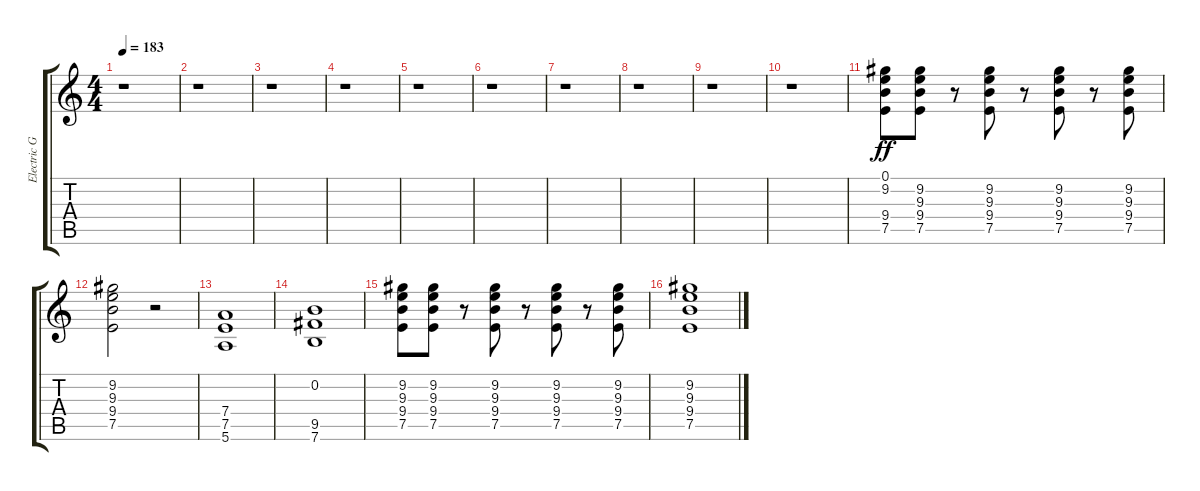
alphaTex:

\track ("Electric Guitar" "Electric G") {instrument overdrivenguitar}
\staff {score tabs}
\tuning (E4 B3 G3 D3 A2 E2) {hide}
\ts (4 4)
\tempo 183
\clef g2
\ks c
r.1{dy ff} |
r.1 |
r.1 |
r.1 |
r.1 |
r.1 |
r.1 |
r.1 |
r.1 |
r.1 |
(0.1 9.2 9.4 7.5).8 (9.2 9.3 9.4 7.5).8 r.8 (9.2 9.3 9.4 7.5).8 r.8 (9.2 9.3 9.4 7.5).8 r.8 (9.2 9.3 9.4 7.5).8 |
(9.2 9.3 9.4 7.5).2 r.2 |
(7.4 7.5 5.6).1 |
(0.2 9.5 7.6).1 |
(9.2 9.3 9.4 7.5).8 (9.2 9.3 9.4 7.5).8 r.8 (9.2 9.3 9.4 7.5).8 r.8 (9.2 9.3 9.4 7.5).8 r.8 (9.2 9.3 9.4 7.5).8 |
(9.2 9.3 9.4 7.5).1
